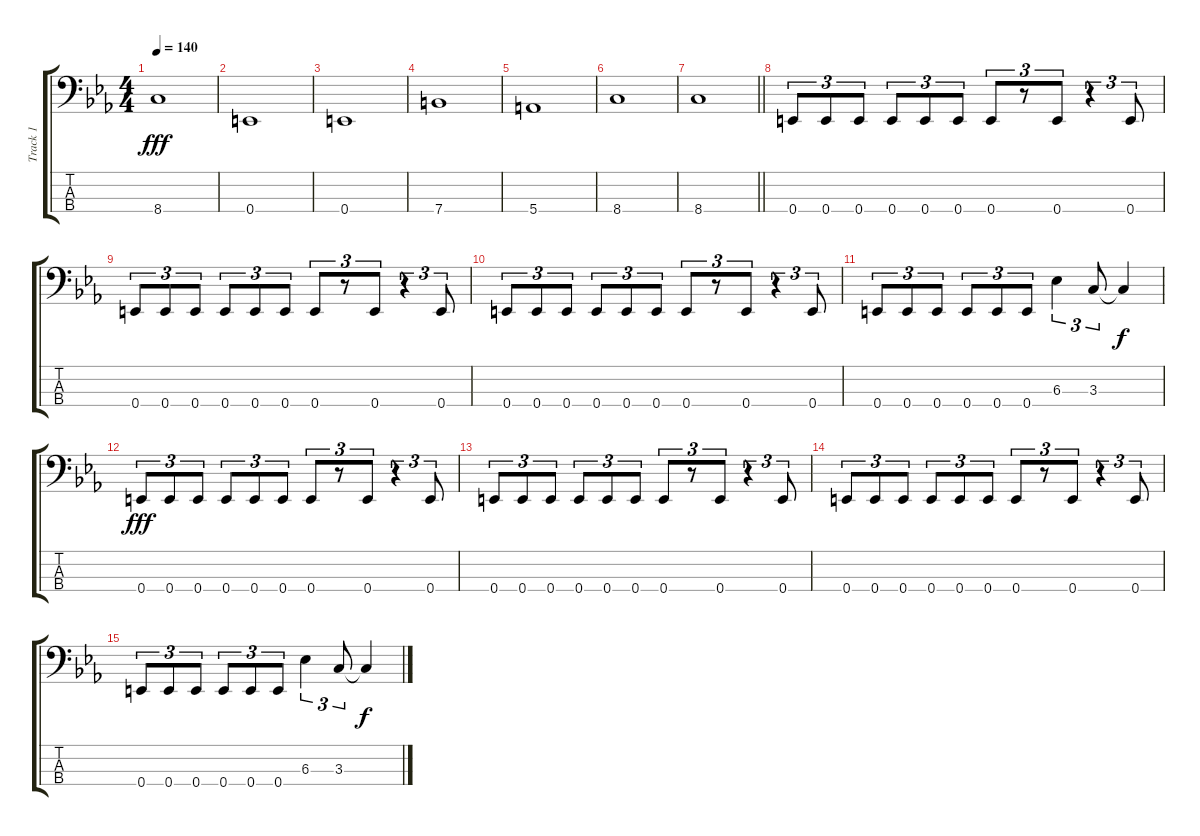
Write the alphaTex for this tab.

\track ("Track 1" "Track 1") {instrument electricbassfinger}
\staff {score tabs}
\tuning (G2 D2 A1 E1) {hide}
\ts (4 4)
\tempo 140
\clef f4
\ks eb
8.4.1{dy fff} |
0.4.1 |
0.4.1 |
7.4.1 |
5.4.1 |
8.4.1 |
\barLineRight lightlight
8.4.1 |
0.4.8{tu (3 2)} 0.4.8{tu (3 2)} 0.4.8{tu (3 2)} 0.4.8{tu (3 2)} 0.4.8{tu (3 2)} 0.4.8{tu (3 2)} 0.4.8{tu (3 2)} r.8{tu (3 2)} 0.4.8{tu (3 2)} r.4{tu (3 2)} 0.4.8{tu (3 2)} |
0.4.8{tu (3 2)} 0.4.8{tu (3 2)} 0.4.8{tu (3 2)} 0.4.8{tu (3 2)} 0.4.8{tu (3 2)} 0.4.8{tu (3 2)} 0.4.8{tu (3 2)} r.8{tu (3 2)} 0.4.8{tu (3 2)} r.4{tu (3 2)} 0.4.8{tu (3 2)} |
0.4.8{tu (3 2)} 0.4.8{tu (3 2)} 0.4.8{tu (3 2)} 0.4.8{tu (3 2)} 0.4.8{tu (3 2)} 0.4.8{tu (3 2)} 0.4.8{tu (3 2)} r.8{tu (3 2)} 0.4.8{tu (3 2)} r.4{tu (3 2)} 0.4.8{tu (3 2)} |
0.4.8{tu (3 2)} 0.4.8{tu (3 2)} 0.4.8{tu (3 2)} 0.4.8{tu (3 2)} 0.4.8{tu (3 2)} 0.4.8{tu (3 2)} 6.3.4{tu (3 2)} 3.3.8{tu (3 2)} 3.3{t}.4{dy f} |
0.4.8{tu (3 2) dy fff} 0.4.8{tu (3 2)} 0.4.8{tu (3 2)} 0.4.8{tu (3 2)} 0.4.8{tu (3 2)} 0.4.8{tu (3 2)} 0.4.8{tu (3 2)} r.8{tu (3 2)} 0.4.8{tu (3 2)} r.4{tu (3 2)} 0.4.8{tu (3 2)} |
0.4.8{tu (3 2)} 0.4.8{tu (3 2)} 0.4.8{tu (3 2)} 0.4.8{tu (3 2)} 0.4.8{tu (3 2)} 0.4.8{tu (3 2)} 0.4.8{tu (3 2)} r.8{tu (3 2)} 0.4.8{tu (3 2)} r.4{tu (3 2)} 0.4.8{tu (3 2)} |
0.4.8{tu (3 2)} 0.4.8{tu (3 2)} 0.4.8{tu (3 2)} 0.4.8{tu (3 2)} 0.4.8{tu (3 2)} 0.4.8{tu (3 2)} 0.4.8{tu (3 2)} r.8{tu (3 2)} 0.4.8{tu (3 2)} r.4{tu (3 2)} 0.4.8{tu (3 2)} |
0.4.8{tu (3 2)} 0.4.8{tu (3 2)} 0.4.8{tu (3 2)} 0.4.8{tu (3 2)} 0.4.8{tu (3 2)} 0.4.8{tu (3 2)} 6.3.4{tu (3 2)} 3.3.8{tu (3 2)} 3.3{t}.4{dy f}
